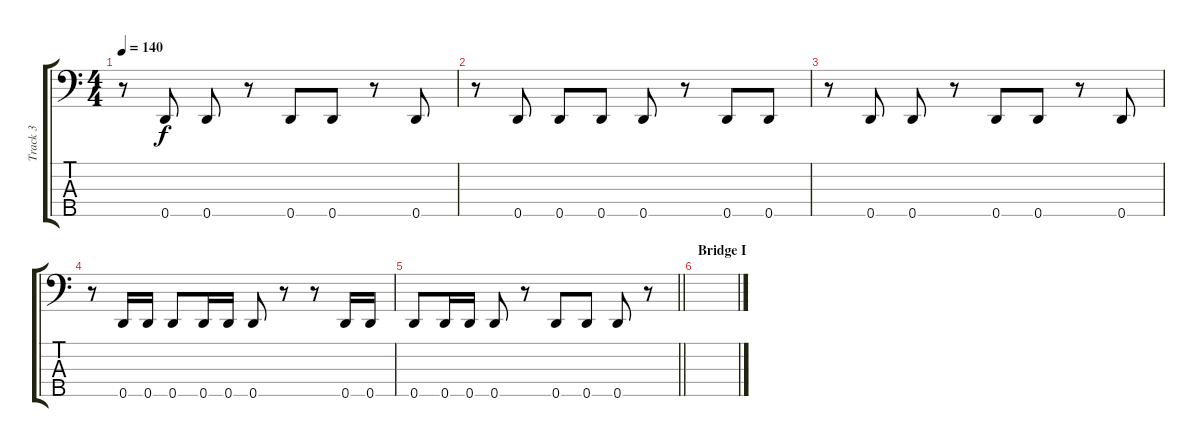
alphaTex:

\track ("Track 3" "Track 3") {instrument electricbasspick}
\staff {score tabs}
\tuning (C3 G2 D2 A1 D1) {hide}
\ts (4 4)
\tempo 140
\clef f4
\ks c
r.8{dy f} 0.5.8 0.5.8 r.8 0.5.8 0.5.8 r.8 0.5.8 |
r.8 0.5.8 0.5.8 0.5.8 0.5.8 r.8 0.5.8 0.5.8 |
r.8 0.5.8 0.5.8 r.8 0.5.8 0.5.8 r.8 0.5.8 |
r.8 0.5.16 0.5.16 0.5.8 0.5.16 0.5.16 0.5.8 r.8 r.8 0.5.16 0.5.16 |
\barLineRight lightlight
0.5.8 0.5.16 0.5.16 0.5.8 r.8 0.5.8 0.5.8 0.5.8 r.8 |
\section ("" "Bridge I")
